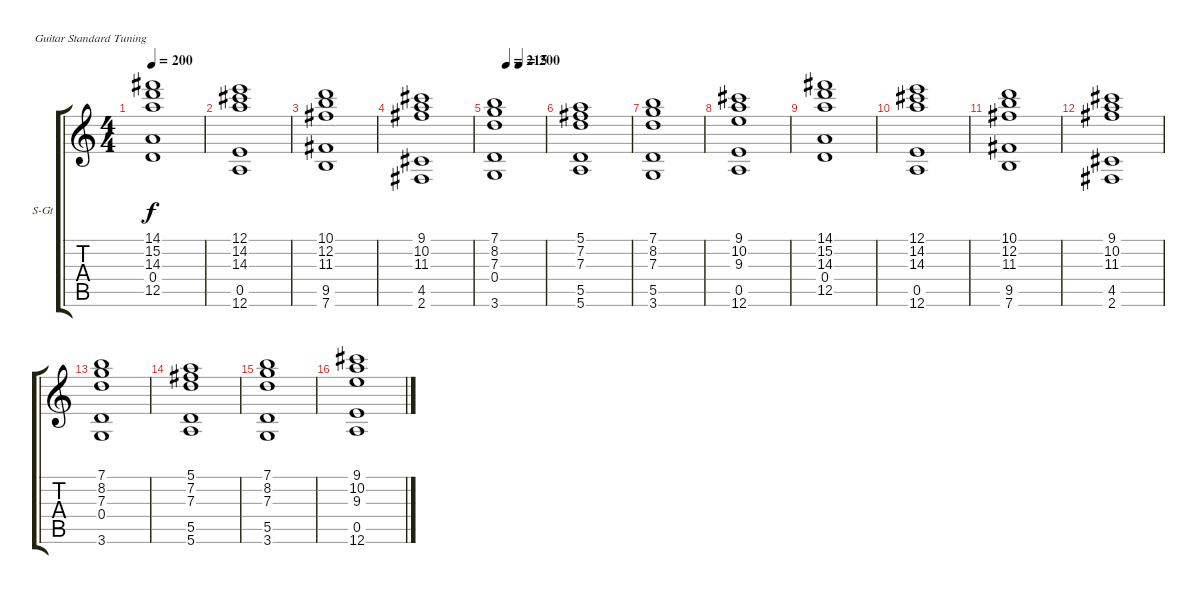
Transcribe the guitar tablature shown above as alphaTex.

\bracketExtendMode groupsimilarinstruments
\firstSystemTrackNameOrientation horizontal
\otherSystemsTrackNameOrientation horizontal
\track ("High Soundy Thing" "S-Gt") {instrument synthstrings2}
\staff {score tabs}
\tuning (E4 B3 G3 D3 A2 E2)
\displaytranspose 12
\ts (4 4)
\tempo 200
\clef g2
\ks c
(14.1 15.2 14.3 0.4 12.5).1{dy f} |
(12.1 14.2 14.3 0.5 12.6).1 |
(10.1 12.2 11.3 9.5 7.6).1 |
(9.1 10.2 11.3 4.5 2.6).1 |
\tempo (215 0.25)
\tempo (200 0.5)
(7.1 8.2 7.3 0.4 3.6).1 |
(5.1 7.2 7.3 5.5 5.6).1 |
(7.1 8.2 7.3 5.5 3.6).1 |
(9.1 10.2 9.3 0.5 12.6).1 |
(14.1 15.2 14.3 0.4 12.5).1 |
(12.1 14.2 14.3 0.5 12.6).1 |
(10.1 12.2 11.3 9.5 7.6).1 |
(9.1 10.2 11.3 4.5 2.6).1 |
(7.1 8.2 7.3 0.4 3.6).1 |
(5.1 7.2 7.3 5.5 5.6).1 |
(7.1 8.2 7.3 5.5 3.6).1 |
(9.1 10.2 9.3 0.5 12.6).1
